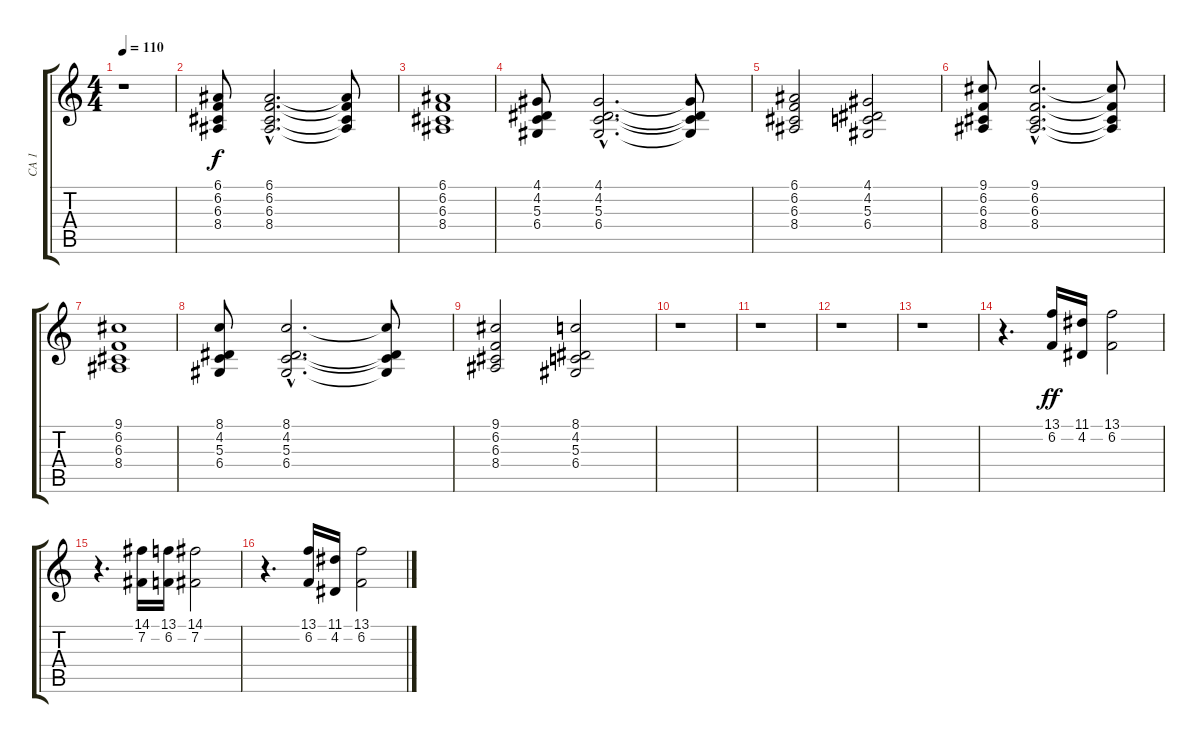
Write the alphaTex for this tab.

\track ("CA 1" "CA 1") {instrument choiraahs}
\staff {score tabs}
\tuning (E4 B3 G3 D3 A2 E2) {hide}
\ts (4 4)
\section ("" "")
\tempo 110
\clef g2
\ks c
r.1{dy f} |
(6.1 6.2 6.3 8.4).8 (6.1{hac} 6.2{hac} 6.3{hac} 8.4{hac}).2{d} (6.1{t} 6.2{t} 6.3{t} 8.4{t}).8 |
(6.1 6.2 6.3 8.4).1 |
(4.1 4.2 5.3 6.4).8 (4.1{hac} 4.2{hac} 5.3{hac} 6.4{hac}).2{d} (4.1{t} 4.2{t} 5.3{t} 6.4{t}).8 |
(6.1 6.2 6.3 8.4).2 (4.1 4.2 5.3 6.4).2 |
(9.1 6.2 6.3 8.4).8 (9.1{hac} 6.2{hac} 6.3{hac} 8.4{hac}).2{d} (9.1{t} 6.2{t} 6.3{t} 8.4{t}).8 |
(9.1 6.2 6.3 8.4).1 |
(8.1 4.2 5.3 6.4).8 (8.1{hac} 4.2{hac} 5.3{hac} 6.4{hac}).2{d} (8.1{t} 4.2{t} 5.3{t} 6.4{t}).8 |
(9.1 6.2 6.3 8.4).2 (8.1 4.2 5.3 6.4).2 |
\section ("" "")
r.1 |
r.1 |
r.1 |
r.1 |
r.4{d} (13.1 6.2).16{dy ff} (11.1 4.2).16 (13.1 6.2).2 |
r.4{d} (14.1 7.2).16 (13.1 6.2).16 (14.1 7.2).2 |
r.4{d} (13.1 6.2).16 (11.1 4.2).16 (13.1 6.2).2
